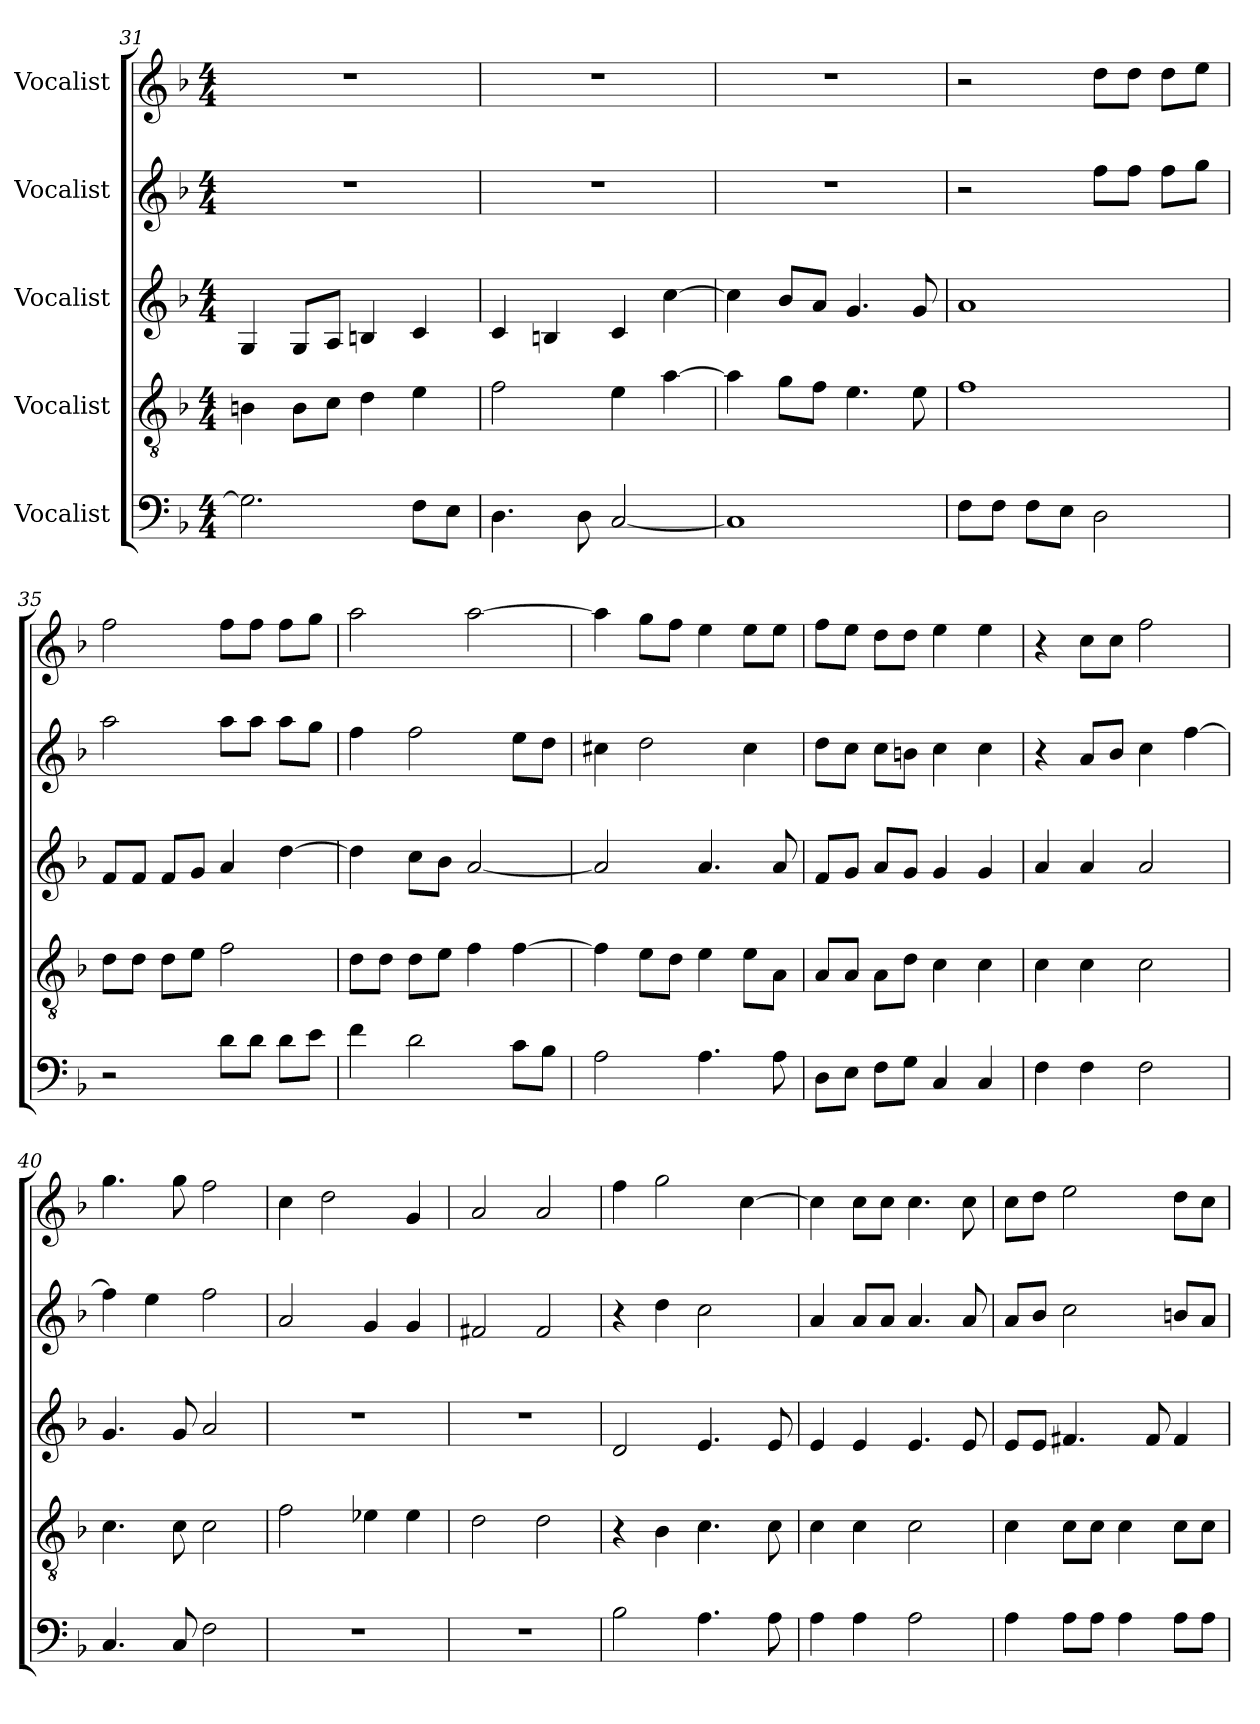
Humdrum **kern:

**kern	**kern	**kern	**kern	**kern
*part5	*part4	*part3	*part2	*part1
*staff5	*staff4	*staff3	*staff2	*staff1
*I"Vocalist	*I"Vocalist	*I"Vocalist	*I"Vocalist	*I"Vocalist
*clefF4	*clefGv2	*clefG2	*clefG2	*clefG2
*k[b-]	*k[b-]	*k[b-]	*k[b-]	*k[b-]
*M4/4	*M4/4	*M4/4	*M4/4	*M4/4
=31	=31	=31	=31	=31
2.G\]	4Bn\	4G/	1r	1r
.	8B\L	8G/L	.	.
.	8c\J	8A/J	.	.
.	4d\	4Bn/	.	.
8F\L	4e\	4c/	.	.
8E\J	.	.	.	.
=32	=32	=32	=32	=32
4.D\	2f\	4c/	1r	1r
.	.	4Bn/	.	.
8D\	.	.	.	.
[2C/	4e\	4c/	.	.
.	[4a\	[4cc\	.	.
=33	=33	=33	=33	=33
1C]	4a\]	4cc\]	1r	1r
.	8g\L	8b-/L	.	.
.	8f\J	8a/J	.	.
.	4.e\	4.g/	.	.
.	8e\	8g/	.	.
=34	=34	=34	=34	=34
8F\L	1f	1a	2r	2r
8F\J	.	.	.	.
8F\L	.	.	.	.
8E\J	.	.	.	.
2D\	.	.	8ff\L	8dd\L
.	.	.	8ff\J	8dd\J
.	.	.	8ff\L	8dd\L
.	.	.	8gg\J	8ee\J
=35	=35	=35	=35	=35
2r	8d\L	8f/L	2aa\	2ff\
.	8d\J	8f/J	.	.
.	8d\L	8f/L	.	.
.	8e\J	8g/J	.	.
8d\L	2f\	4a/	8aa\L	8ff\L
8d\J	.	.	8aa\J	8ff\J
8d\L	.	[4dd\	8aa\L	8ff\L
8e\J	.	.	8gg\J	8gg\J
=36	=36	=36	=36	=36
4f\	8d\L	4dd\]	4ff\	2aa\
.	8d\J	.	.	.
2d\	8d\L	8cc\L	2ff\	.
.	8e\J	8b-\J	.	.
.	4f\	[2a/	.	[2aa\
8c\L	[4f\	.	8ee\L	.
8B-\J	.	.	8dd\J	.
=37	=37	=37	=37	=37
2A\	4f\]	2a/]	4cc#X\	4aa\]
.	8e\L	.	2dd\	8gg\L
.	8d\J	.	.	8ff\J
4.A\	4e\	4.a/	.	4ee\
.	8e\L	.	4cc#\	8ee\L
8A\	8A\J	8a/	.	8ee\J
=38	=38	=38	=38	=38
8D\L	8A/L	8f/L	8dd\L	8ff\L
8E\J	8A/J	8g/J	8cc\J	8ee\J
8F\L	8A\L	8a/L	8cc\L	8dd\L
8G\J	8d\J	8g/J	8bn\J	8dd\J
4C/	4c\	4g/	4cc\	4ee\
4C/	4c\	4g/	4cc\	4ee\
=39	=39	=39	=39	=39
4F\	4c\	4a/	4r	4r
4F\	4c\	4a/	8a/L	8cc\L
.	.	.	8b-/J	8cc\J
2F\	2c\	2a/	4cc\	2ff\
.	.	.	[4ff\	.
=40	=40	=40	=40	=40
4.C/	4.c\	4.g/	4ff\]	4.gg\
.	.	.	4ee\	.
8C/	8c\	8g/	.	8gg\
2F\	2c\	2a/	2ff\	2ff\
=41	=41	=41	=41	=41
1r	2f\	1r	2a/	4cc\
.	.	.	.	2dd\
.	4e-X\	.	4g/	.
.	4e-\	.	4g/	4g/
=42	=42	=42	=42	=42
1r	2d\	1r	2f#X/	2a/
.	2d\	.	2f#/	2a/
=43	=43	=43	=43	=43
2B-\	4r	2d/	4r	4ff\
.	4B-\	.	4dd\	2gg\
4.A\	4.c\	4.e/	2cc\	.
.	.	.	.	[4cc\
8A\	8c\	8e/	.	.
=44	=44	=44	=44	=44
4A\	4c\	4e/	4a/	4cc\]
4A\	4c\	4e/	8a/L	8cc\L
.	.	.	8a/J	8cc\J
2A\	2c\	4.e/	4.a/	4.cc\
.	.	8e/	8a/	8cc\
=45	=45	=45	=45	=45
4A\	4c\	8e/L	8a/L	8cc\L
.	.	8e/J	8b-/J	8dd\J
8A\L	8c\L	4.f#X/	2cc\	2ee\
8A\J	8c\J	.	.	.
4A\	4c\	.	.	.
.	.	8f#/	.	.
8A\L	8c\L	4f#/	8bn/L	8dd\L
8A\J	8c\J	.	8a/J	8cc\J
=	=	=	=	=
*-	*-	*-	*-	*-
